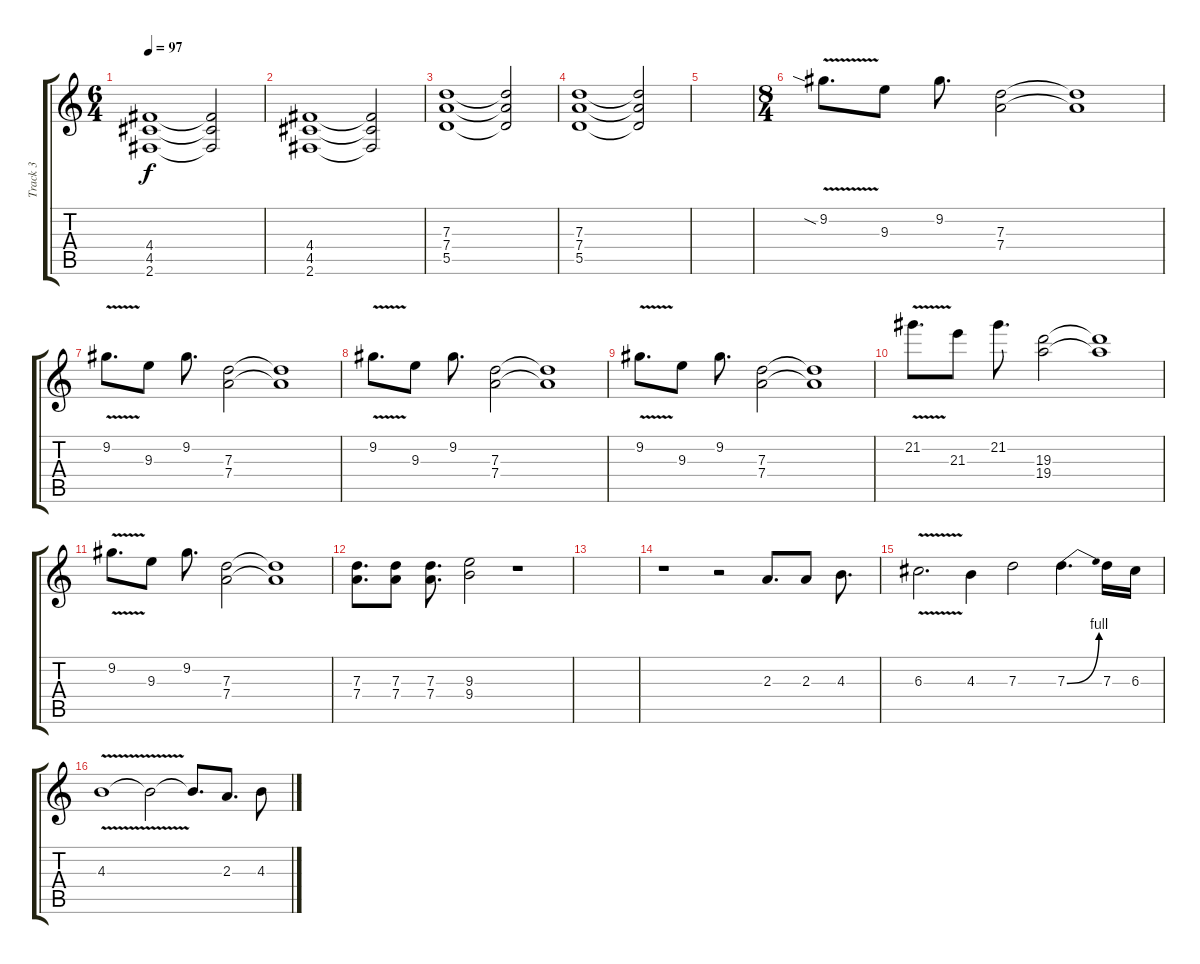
\track ("Track 3" "Track 3") {instrument distortionguitar}
\staff {score tabs}
\tuning (E4 B3 G3 D3 A2 E2) {hide}
\ts (6 4)
\tempo 97
\clef g2
\ks c
(4.4 4.5 2.6).1{dy f} (4.4{t} 4.5{t} 2.6{t}).2 |
(4.4 4.5 2.6).1 (4.4{t} 4.5{t} 2.6{t}).2 |
(7.3 7.4 5.5).1 (7.3{t} 7.4{t} 5.5{t}).2 |
(7.3 7.4 5.5).1 (7.3{t} 7.4{t} 5.5{t}).2 |
|
\ts (8 4)
9.2{v sia}.8{d} 9.3.8 9.2.8{d} (7.3 7.4).2 (7.3{t} 7.4{t}).1 |
9.2{v}.8{d} 9.3.8 9.2.8{d} (7.3 7.4).2 (7.3{t} 7.4{t}).1 |
9.2{v}.8{d} 9.3.8 9.2.8{d} (7.3 7.4).2 (7.3{t} 7.4{t}).1 |
9.2{v}.8{d} 9.3.8 9.2.8{d} (7.3 7.4).2 (7.3{t} 7.4{t}).1 |
21.2{v}.8{d} 21.3.8 21.2.8{d} (19.3 19.4).2 (19.3{t} 19.4{t}).1 |
9.2{v}.8{d} 9.3.8 9.2.8{d} (7.3 7.4).2 (7.3{t} 7.4{t}).1 |
(7.3 7.4).8{d} (7.3 7.4).8 (7.3 7.4).8{d} (9.3 9.4).2 r.1 |
|
r.1{instrument overdrivenguitar} r.2 2.3.8{d} 2.3.8 4.3.8{d} |
6.3{v}.2{d} 4.3.4 7.3.2 7.3{be (bend 0 0 60 4)}.4{d} 7.3.16 6.3.16 |
4.3{v}.1 4.3{t}.2 4.3{t}.8{d} 2.3.8{d} 4.3.8
